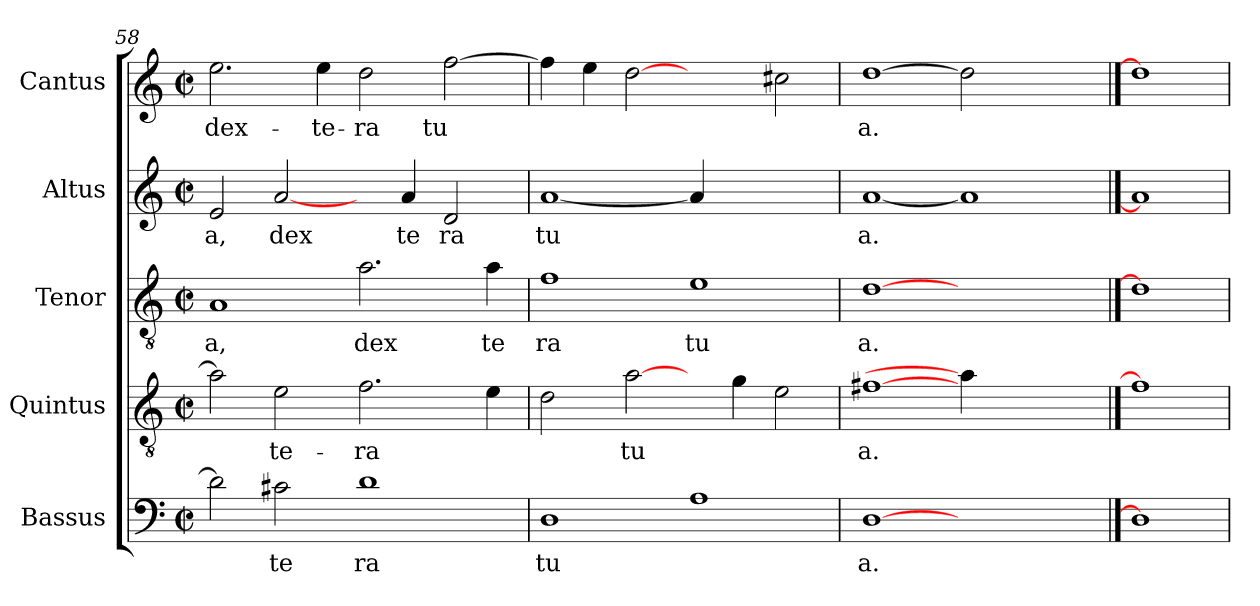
**kern	**text	**kern	**text	**kern	**text	**kern	**text	**kern	**text
*part5	*part5	*part4	*part4	*part3	*part3	*part2	*part2	*part1	*part1
*staff5	*staff5	*staff4	*staff4	*staff3	*staff3	*staff2	*staff2	*staff1	*staff1
*I"Bassus	*	*I"Quintus	*	*I"Tenor	*	*I"Altus	*	*I"Cantus	*
*clefF4	*	*clefGv2	*	*clefGv2	*	*clefG2	*	*clefG2	*
*k[]	*	*k[]	*	*k[]	*	*k[]	*	*k[]	*
*C:	*	*C:	*	*C:	*	*C:	*	*C:	*
*M2/2	*	*M2/2	*	*M2/2	*	*M2/2	*	*M2/2	*
*met(c|)	*	*met(c|)	*	*met(c|)	*	*met(c|)	*	*met(c|)	*
=58	=58	=58	=58	=58	=58	=58	=58	=58	=58
!	!LO:LY:b:cj	!	!LO:LY:b:cj	!	!LO:LY:b:cj	!	!LO:LY:b:cj	!	!LO:LY:b:cj
2d\]	.	2a\]	--	1A	a,	2e/	a,	2.ee\	dex-
!	!LO:LY:b:cj	!	!LO:LY:b:cj	!	!	!	!LO:LY:b:cj	!	!
2c#X\	te	2e\	-te-	.	.	[2a/	dex	.	.
!	!	!	!	!	!	!	!	!	!LO:LY:b:cj
.	.	.	.	.	.	.	.	4ee\	-te-
!	!LO:LY:b:cj	!	!LO:LY:b:cj	!	!LO:LY:b:cj	!	!	!	!LO:LY:b:cj
1d	ra	2.f\	-ra	2.a\	dex	4ryy	.	2dd\	-ra
!	!	!	!	!	!	!	!LO:LY:b:cj	!	!
.	.	.	.	.	.	4a/	te	.	.
!	!	!	!	!	!	!	!LO:LY:b:cj	!	!LO:LY:b:cj
.	.	.	.	.	.	2d/	ra	[>2ff\	tu-
!	!	!	!LO:LY:b:cj	!	!LO:LY:b:cj	!	!	!	!
.	.	4e\	.	4a\	te	.	.	.	.
=59	=59	=59	=59	=59	=59	=59	=59	=59	=59
!	!LO:LY:b:cj	!	!LO:LY:b:cj	!	!LO:LY:b:cj	!	!LO:LY:b:cj	!	!LO:LY:b:cj
1D	tu	2d\	.	1f	ra	[1a	tu	4ff\]	--
!	!	!	!	!	!	!	!	!	!LO:LY:b:cj
.	.	.	.	.	.	.	.	4ee\	--
!	!	!	!LO:LY:b:cj	!	!	!	!	!	!LO:LY:b:cj
.	.	[2a\	tu-	.	.	.	.	[2dd	--
!	!LO:LY:b:cj	!	!	!	!LO:LY:b:cj	!	!	!	!
1A	.	4ryy	.	1e	tu	4a/]	.	2ryy	.
!	!	!	!LO:LY:b:cj	!	!	!	!	!	!
.	.	4g\	--	.	.	2.ryy	.	.	.
!	!	!	!LO:LY:b:cj	!	!	!	!	!	!LO:LY:b:cj
.	.	2e\	--	.	.	.	.	2cc#\	--
=60	=60	=60	=60	=60	=60	=60	=60	=60	=60
!	!LO:LY:b:cj	!	!LO:LY:b:cj	!	!LO:LY:b:cj	!	!LO:LY:b:cj	!	!LO:LY:b:cj
[1D	a.	[1f#X	-a.	[1d	a.	[1a	a.	[1dd	-a.
1ryy	.	4a\]	.	1ryy	.	1a]	.	2dd]	.
.	.	2.ryy	.	.	.	.	.	.	.
.	.	.	.	.	.	.	.	2ryy	.
==61	==61	==61	==61	==61	==61	==61	==61	==61	==61
1D]	.	1f#]	.	1d]	.	1a]	.	1dd]	.
=	=	=	=	=	=	=	=	=	=
*-	*-	*-	*-	*-	*-	*-	*-	*-	*-
